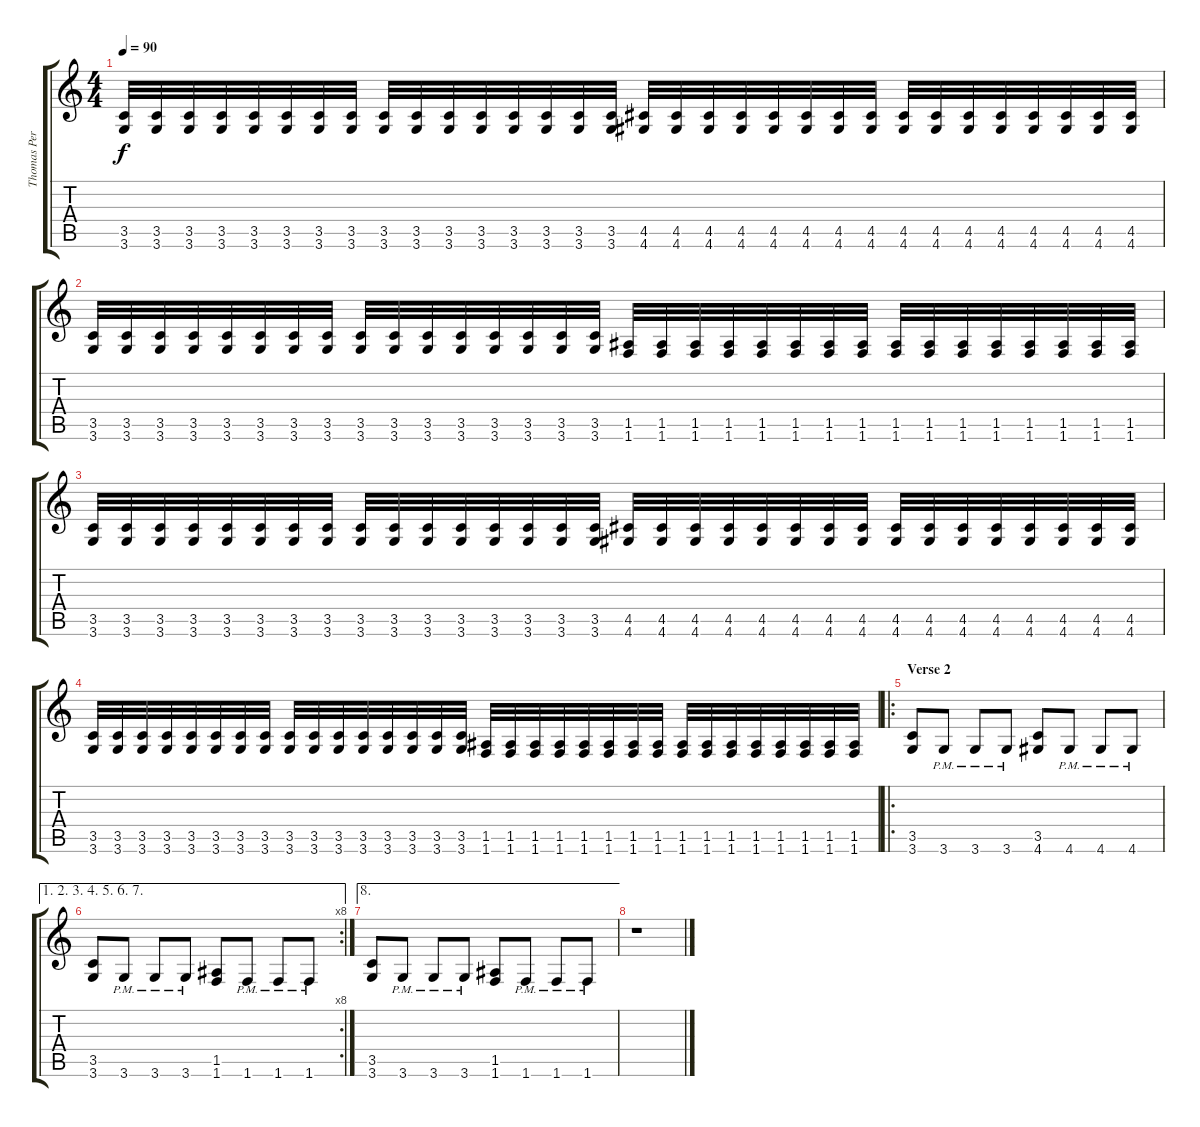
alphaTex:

\track ("Thomas Perlai" "Thomas Per") {instrument distortionguitar}
\staff {score tabs}
\tuning (E4 B3 G3 D3 A2 E2) {hide}
\ts (4 4)
\tempo 90
\clef g2
\ks c
(3.5 3.6).32{dy f} (3.5 3.6).32 (3.5 3.6).32 (3.5 3.6).32 (3.5 3.6).32 (3.5 3.6).32 (3.5 3.6).32 (3.5 3.6).32 (3.5 3.6).32 (3.5 3.6).32 (3.5 3.6).32 (3.5 3.6).32 (3.5 3.6).32 (3.5 3.6).32 (3.5 3.6).32 (3.5 3.6).32 (4.5 4.6).32 (4.5 4.6).32 (4.5 4.6).32 (4.5 4.6).32 (4.5 4.6).32 (4.5 4.6).32 (4.5 4.6).32 (4.5 4.6).32 (4.5 4.6).32 (4.5 4.6).32 (4.5 4.6).32 (4.5 4.6).32 (4.5 4.6).32 (4.5 4.6).32 (4.5 4.6).32 (4.5 4.6).32 |
(3.5 3.6).32 (3.5 3.6).32 (3.5 3.6).32 (3.5 3.6).32 (3.5 3.6).32 (3.5 3.6).32 (3.5 3.6).32 (3.5 3.6).32 (3.5 3.6).32 (3.5 3.6).32 (3.5 3.6).32 (3.5 3.6).32 (3.5 3.6).32 (3.5 3.6).32 (3.5 3.6).32 (3.5 3.6).32 (1.5 1.6).32 (1.5 1.6).32 (1.5 1.6).32 (1.5 1.6).32 (1.5 1.6).32 (1.5 1.6).32 (1.5 1.6).32 (1.5 1.6).32 (1.5 1.6).32 (1.5 1.6).32 (1.5 1.6).32 (1.5 1.6).32 (1.5 1.6).32 (1.5 1.6).32 (1.5 1.6).32 (1.5 1.6).32 |
(3.5 3.6).32 (3.5 3.6).32 (3.5 3.6).32 (3.5 3.6).32 (3.5 3.6).32 (3.5 3.6).32 (3.5 3.6).32 (3.5 3.6).32 (3.5 3.6).32 (3.5 3.6).32 (3.5 3.6).32 (3.5 3.6).32 (3.5 3.6).32 (3.5 3.6).32 (3.5 3.6).32 (3.5 3.6).32 (4.5 4.6).32 (4.5 4.6).32 (4.5 4.6).32 (4.5 4.6).32 (4.5 4.6).32 (4.5 4.6).32 (4.5 4.6).32 (4.5 4.6).32 (4.5 4.6).32 (4.5 4.6).32 (4.5 4.6).32 (4.5 4.6).32 (4.5 4.6).32 (4.5 4.6).32 (4.5 4.6).32 (4.5 4.6).32 |
(3.5 3.6).32 (3.5 3.6).32 (3.5 3.6).32 (3.5 3.6).32 (3.5 3.6).32 (3.5 3.6).32 (3.5 3.6).32 (3.5 3.6).32 (3.5 3.6).32 (3.5 3.6).32 (3.5 3.6).32 (3.5 3.6).32 (3.5 3.6).32 (3.5 3.6).32 (3.5 3.6).32 (3.5 3.6).32 (1.5 1.6).32 (1.5 1.6).32 (1.5 1.6).32 (1.5 1.6).32 (1.5 1.6).32 (1.5 1.6).32 (1.5 1.6).32 (1.5 1.6).32 (1.5 1.6).32 (1.5 1.6).32 (1.5 1.6).32 (1.5 1.6).32 (1.5 1.6).32 (1.5 1.6).32 (1.5 1.6).32 (1.5 1.6).32 |
\ro
\section ("" "Verse 2")
(3.5 3.6).8 3.6{pm}.8 3.6{pm}.8 3.6{pm}.8 (3.5 4.6).8 4.6{pm}.8 4.6{pm}.8 4.6{pm}.8 |
\ae (1 2 3 4 5 6 7)
\rc 8
(3.5 3.6).8 3.6{pm}.8 3.6{pm}.8 3.6{pm}.8 (1.5 1.6).8 1.6{pm}.8 1.6{pm}.8 1.6{pm}.8 |
\ae 8
(3.5 3.6).8 3.6{pm}.8 3.6{pm}.8 3.6{pm}.8 (1.5 1.6).8 1.6{pm}.8 1.6{pm}.8 1.6{pm}.8 |
r.1
